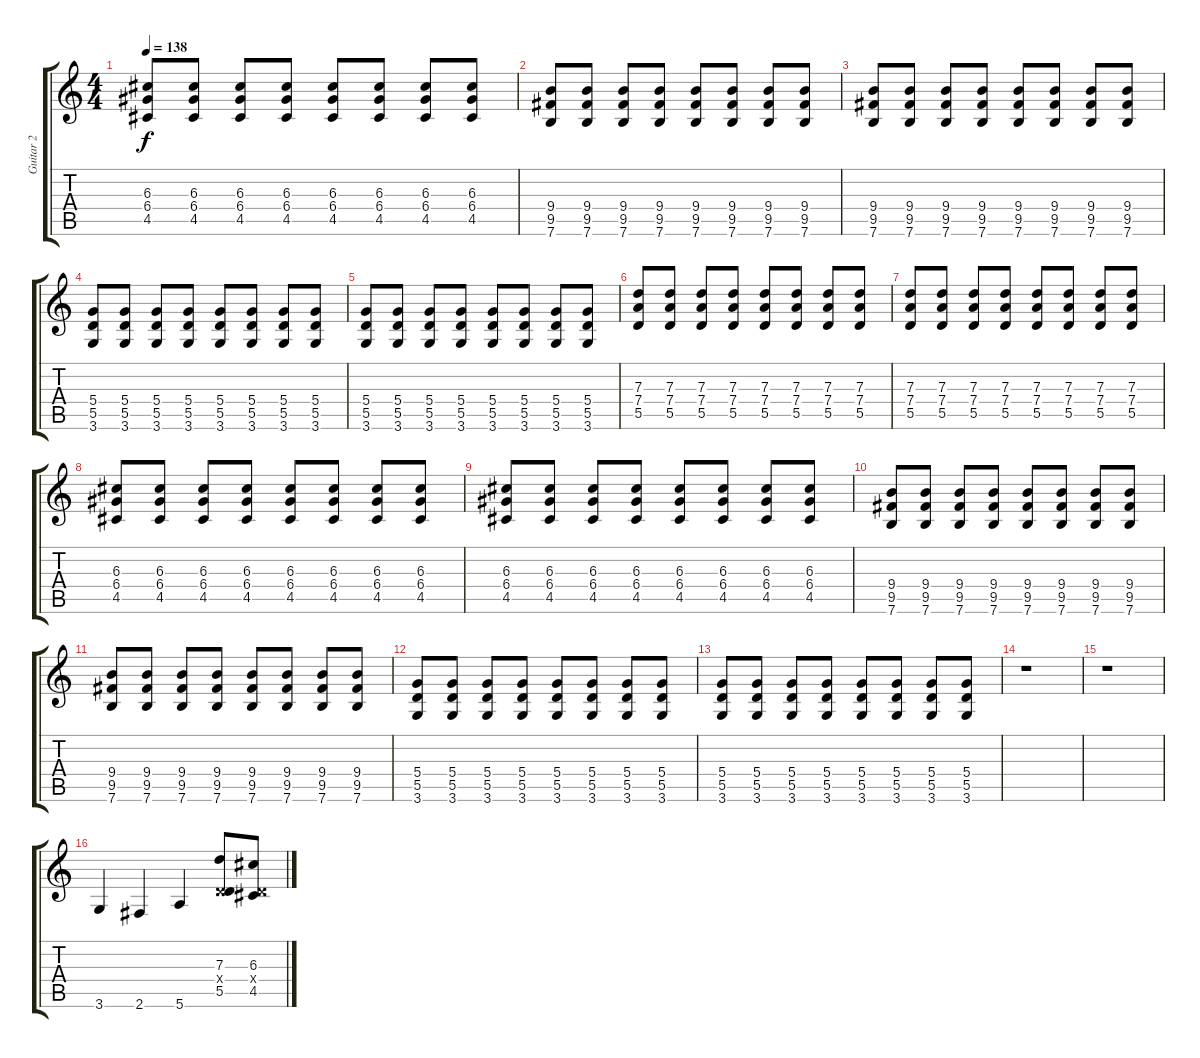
\track ("Guitar 2" "Guitar 2") {instrument distortionguitar}
\staff {score tabs}
\tuning (E4 B3 G3 D3 A2 E2) {hide}
\ts (4 4)
\tempo 138
\clef g2
\ks c
(6.3 6.4 4.5).8{dy f} (6.3 6.4 4.5).8 (6.3 6.4 4.5).8 (6.3 6.4 4.5).8 (6.3 6.4 4.5).8 (6.3 6.4 4.5).8 (6.3 6.4 4.5).8 (6.3 6.4 4.5).8 |
(9.4 9.5 7.6).8 (9.4 9.5 7.6).8 (9.4 9.5 7.6).8 (9.4 9.5 7.6).8 (9.4 9.5 7.6).8 (9.4 9.5 7.6).8 (9.4 9.5 7.6).8 (9.4 9.5 7.6).8 |
(9.4 9.5 7.6).8 (9.4 9.5 7.6).8 (9.4 9.5 7.6).8 (9.4 9.5 7.6).8 (9.4 9.5 7.6).8 (9.4 9.5 7.6).8 (9.4 9.5 7.6).8 (9.4 9.5 7.6).8 |
(5.4 5.5 3.6).8 (5.4 5.5 3.6).8 (5.4 5.5 3.6).8 (5.4 5.5 3.6).8 (5.4 5.5 3.6).8 (5.4 5.5 3.6).8 (5.4 5.5 3.6).8 (5.4 5.5 3.6).8 |
(5.4 5.5 3.6).8 (5.4 5.5 3.6).8 (5.4 5.5 3.6).8 (5.4 5.5 3.6).8 (5.4 5.5 3.6).8 (5.4 5.5 3.6).8 (5.4 5.5 3.6).8 (5.4 5.5 3.6).8 |
(7.3 7.4 5.5).8 (7.3 7.4 5.5).8 (7.3 7.4 5.5).8 (7.3 7.4 5.5).8 (7.3 7.4 5.5).8 (7.3 7.4 5.5).8 (7.3 7.4 5.5).8 (7.3 7.4 5.5).8 |
(7.3 7.4 5.5).8 (7.3 7.4 5.5).8 (7.3 7.4 5.5).8 (7.3 7.4 5.5).8 (7.3 7.4 5.5).8 (7.3 7.4 5.5).8 (7.3 7.4 5.5).8 (7.3 7.4 5.5).8 |
(6.3 6.4 4.5).8 (6.3 6.4 4.5).8 (6.3 6.4 4.5).8 (6.3 6.4 4.5).8 (6.3 6.4 4.5).8 (6.3 6.4 4.5).8 (6.3 6.4 4.5).8 (6.3 6.4 4.5).8 |
(6.3 6.4 4.5).8 (6.3 6.4 4.5).8 (6.3 6.4 4.5).8 (6.3 6.4 4.5).8 (6.3 6.4 4.5).8 (6.3 6.4 4.5).8 (6.3 6.4 4.5).8 (6.3 6.4 4.5).8 |
(9.4 9.5 7.6).8 (9.4 9.5 7.6).8 (9.4 9.5 7.6).8 (9.4 9.5 7.6).8 (9.4 9.5 7.6).8 (9.4 9.5 7.6).8 (9.4 9.5 7.6).8 (9.4 9.5 7.6).8 |
(9.4 9.5 7.6).8 (9.4 9.5 7.6).8 (9.4 9.5 7.6).8 (9.4 9.5 7.6).8 (9.4 9.5 7.6).8 (9.4 9.5 7.6).8 (9.4 9.5 7.6).8 (9.4 9.5 7.6).8 |
(5.4 5.5 3.6).8 (5.4 5.5 3.6).8 (5.4 5.5 3.6).8 (5.4 5.5 3.6).8 (5.4 5.5 3.6).8 (5.4 5.5 3.6).8 (5.4 5.5 3.6).8 (5.4 5.5 3.6).8 |
(5.4 5.5 3.6).8 (5.4 5.5 3.6).8 (5.4 5.5 3.6).8 (5.4 5.5 3.6).8 (5.4 5.5 3.6).8 (5.4 5.5 3.6).8 (5.4 5.5 3.6).8 (5.4 5.5 3.6).8 |
r.1 |
r.1 |
3.6.4 2.6.4 5.6.4 (7.3 0.4{x} 5.5).8 (6.3 0.4{x} 4.5).8
